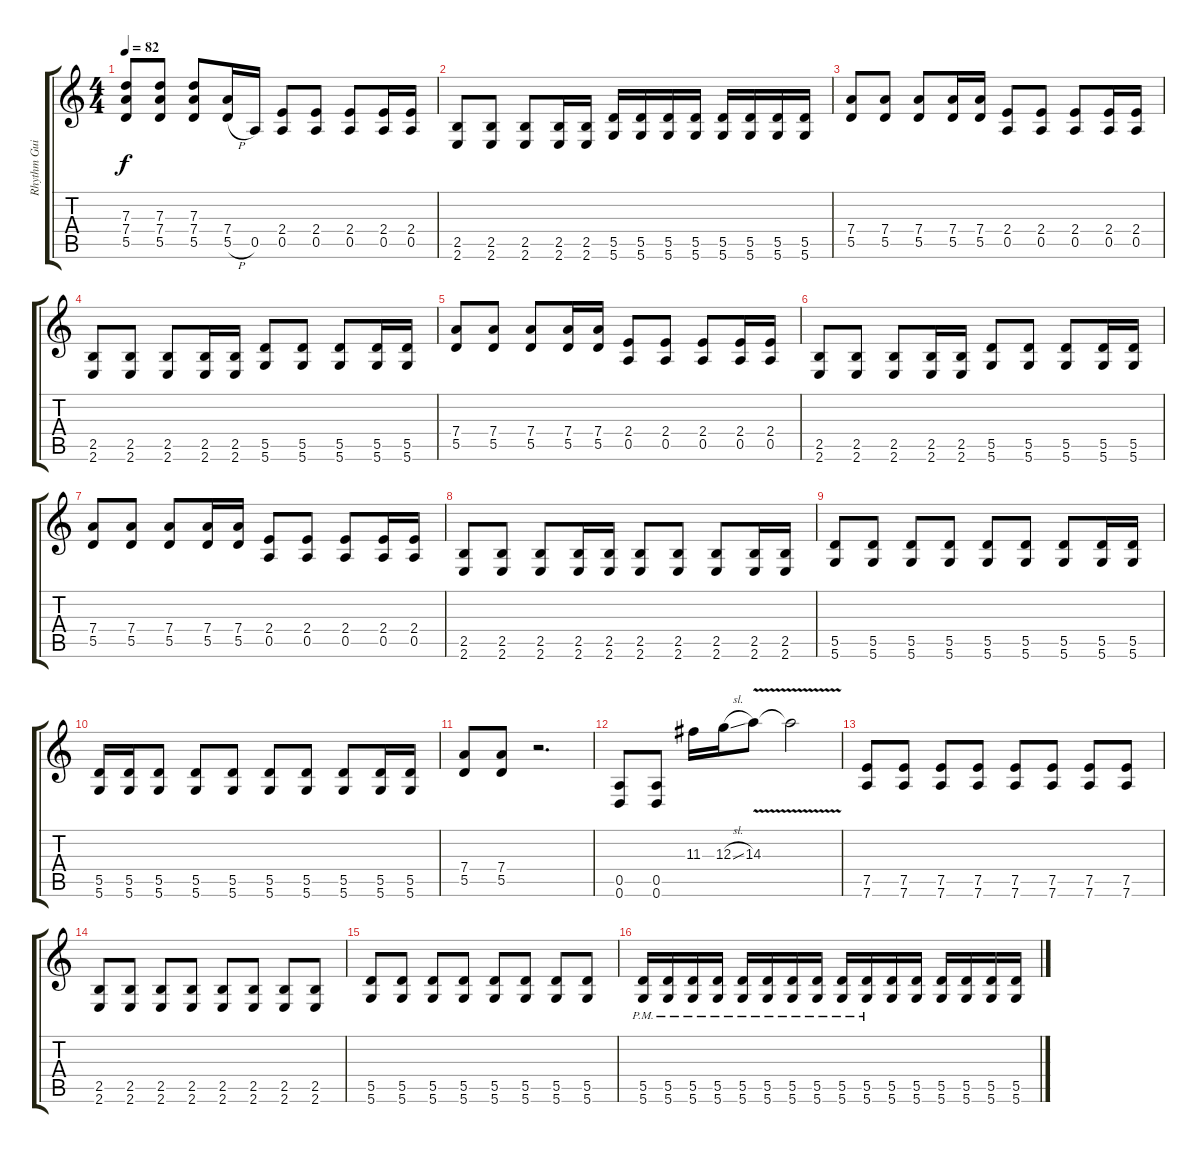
\track ("Rhythm Guitar" "Rhythm Gui") {instrument distortionguitar}
\staff {score tabs}
\tuning (E4 B3 G3 D3 A2 D2) {hide}
\ts (4 4)
\tempo 82
\clef g2
\ks c
(7.3 7.4 5.5).8{dy f} (7.3 7.4 5.5).8 (7.3 7.4 5.5).8 (7.4 5.5{h}).16 0.5.16 (2.4 0.5).8 (2.4 0.5).8 (2.4 0.5).8 (2.4 0.5).16 (2.4 0.5).16 |
(2.5 2.6).8 (2.5 2.6).8 (2.5 2.6).8 (2.5 2.6).16 (2.5 2.6).16 (5.5 5.6).16 (5.5 5.6).16 (5.5 5.6).16 (5.5 5.6).16 (5.5 5.6).16 (5.5 5.6).16 (5.5 5.6).16 (5.5 5.6).16 |
(7.4 5.5).8 (7.4 5.5).8 (7.4 5.5).8 (7.4 5.5).16 (7.4 5.5).16 (2.4 0.5).8 (2.4 0.5).8 (2.4 0.5).8 (2.4 0.5).16 (2.4 0.5).16 |
(2.5 2.6).8 (2.5 2.6).8 (2.5 2.6).8 (2.5 2.6).16 (2.5 2.6).16 (5.5 5.6).8 (5.5 5.6).8 (5.5 5.6).8 (5.5 5.6).16 (5.5 5.6).16 |
(7.4 5.5).8 (7.4 5.5).8 (7.4 5.5).8 (7.4 5.5).16 (7.4 5.5).16 (2.4 0.5).8 (2.4 0.5).8 (2.4 0.5).8 (2.4 0.5).16 (2.4 0.5).16 |
(2.5 2.6).8 (2.5 2.6).8 (2.5 2.6).8 (2.5 2.6).16 (2.5 2.6).16 (5.5 5.6).8 (5.5 5.6).8 (5.5 5.6).8 (5.5 5.6).16 (5.5 5.6).16 |
(7.4 5.5).8 (7.4 5.5).8 (7.4 5.5).8 (7.4 5.5).16 (7.4 5.5).16 (2.4 0.5).8 (2.4 0.5).8 (2.4 0.5).8 (2.4 0.5).16 (2.4 0.5).16 |
(2.5 2.6).8 (2.5 2.6).8 (2.5 2.6).8 (2.5 2.6).16 (2.5 2.6).16 (2.5 2.6).8 (2.5 2.6).8 (2.5 2.6).8 (2.5 2.6).16 (2.5 2.6).16 |
(5.5 5.6).8 (5.5 5.6).8 (5.5 5.6).8 (5.5 5.6).8 (5.5 5.6).8 (5.5 5.6).8 (5.5 5.6).8 (5.5 5.6).16 (5.5 5.6).16 |
(5.5 5.6).16 (5.5 5.6).16 (5.5 5.6).8 (5.5 5.6).8 (5.5 5.6).8 (5.5 5.6).8 (5.5 5.6).8 (5.5 5.6).8 (5.5 5.6).16 (5.5 5.6).16 |
(7.4 5.5).8 (7.4 5.5).8 r.2{d} |
(0.5 0.6).8 (0.5 0.6).8 11.3.16 12.3{sl}.16 14.3{v}.8 14.3{t}.2 |
(7.5 7.6).8 (7.5 7.6).8 (7.5 7.6).8 (7.5 7.6).8 (7.5 7.6).8 (7.5 7.6).8 (7.5 7.6).8 (7.5 7.6).8 |
(2.5 2.6).8 (2.5 2.6).8 (2.5 2.6).8 (2.5 2.6).8 (2.5 2.6).8 (2.5 2.6).8 (2.5 2.6).8 (2.5 2.6).8 |
(5.5 5.6).8 (5.5 5.6).8 (5.5 5.6).8 (5.5 5.6).8 (5.5 5.6).8 (5.5 5.6).8 (5.5 5.6).8 (5.5 5.6).8 |
(5.5{pm} 5.6{pm}).16 (5.5{pm} 5.6{pm}).16 (5.5{pm} 5.6{pm}).16 (5.5{pm} 5.6{pm}).16 (5.5{pm} 5.6{pm}).16 (5.5{pm} 5.6{pm}).16 (5.5{pm} 5.6{pm}).16 (5.5{pm} 5.6{pm}).16 (5.5{pm} 5.6{pm}).16 (5.5{pm} 5.6{pm}).16 (5.5 5.6).16 (5.5 5.6).16 (5.5 5.6).16 (5.5 5.6).16 (5.5 5.6).16 (5.5 5.6).16
